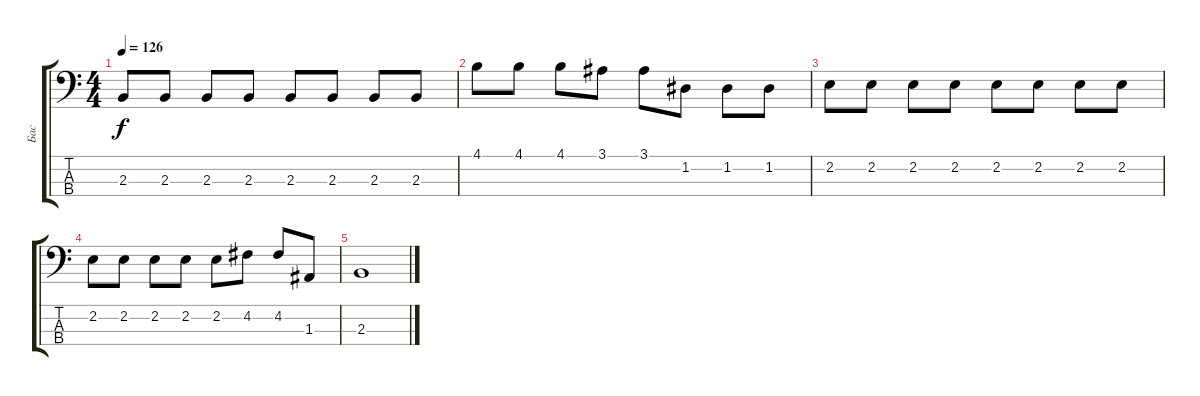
\track ("Бас" "Бас") {instrument electricbassfinger}
\staff {score tabs}
\tuning (G2 D2 A1 E1) {hide}
\ts (4 4)
\tempo 126
\clef f4
\ks c
2.3.8{dy f} 2.3.8 2.3.8 2.3.8 2.3.8 2.3.8 2.3.8 2.3.8 |
4.1.8 4.1.8 4.1.8 3.1.8 3.1.8 1.2.8 1.2.8 1.2.8 |
2.2.8 2.2.8 2.2.8 2.2.8 2.2.8 2.2.8 2.2.8 2.2.8 |
2.2.8 2.2.8 2.2.8 2.2.8 2.2.8 4.2.8 4.2.8 1.3.8 |
2.3.1
